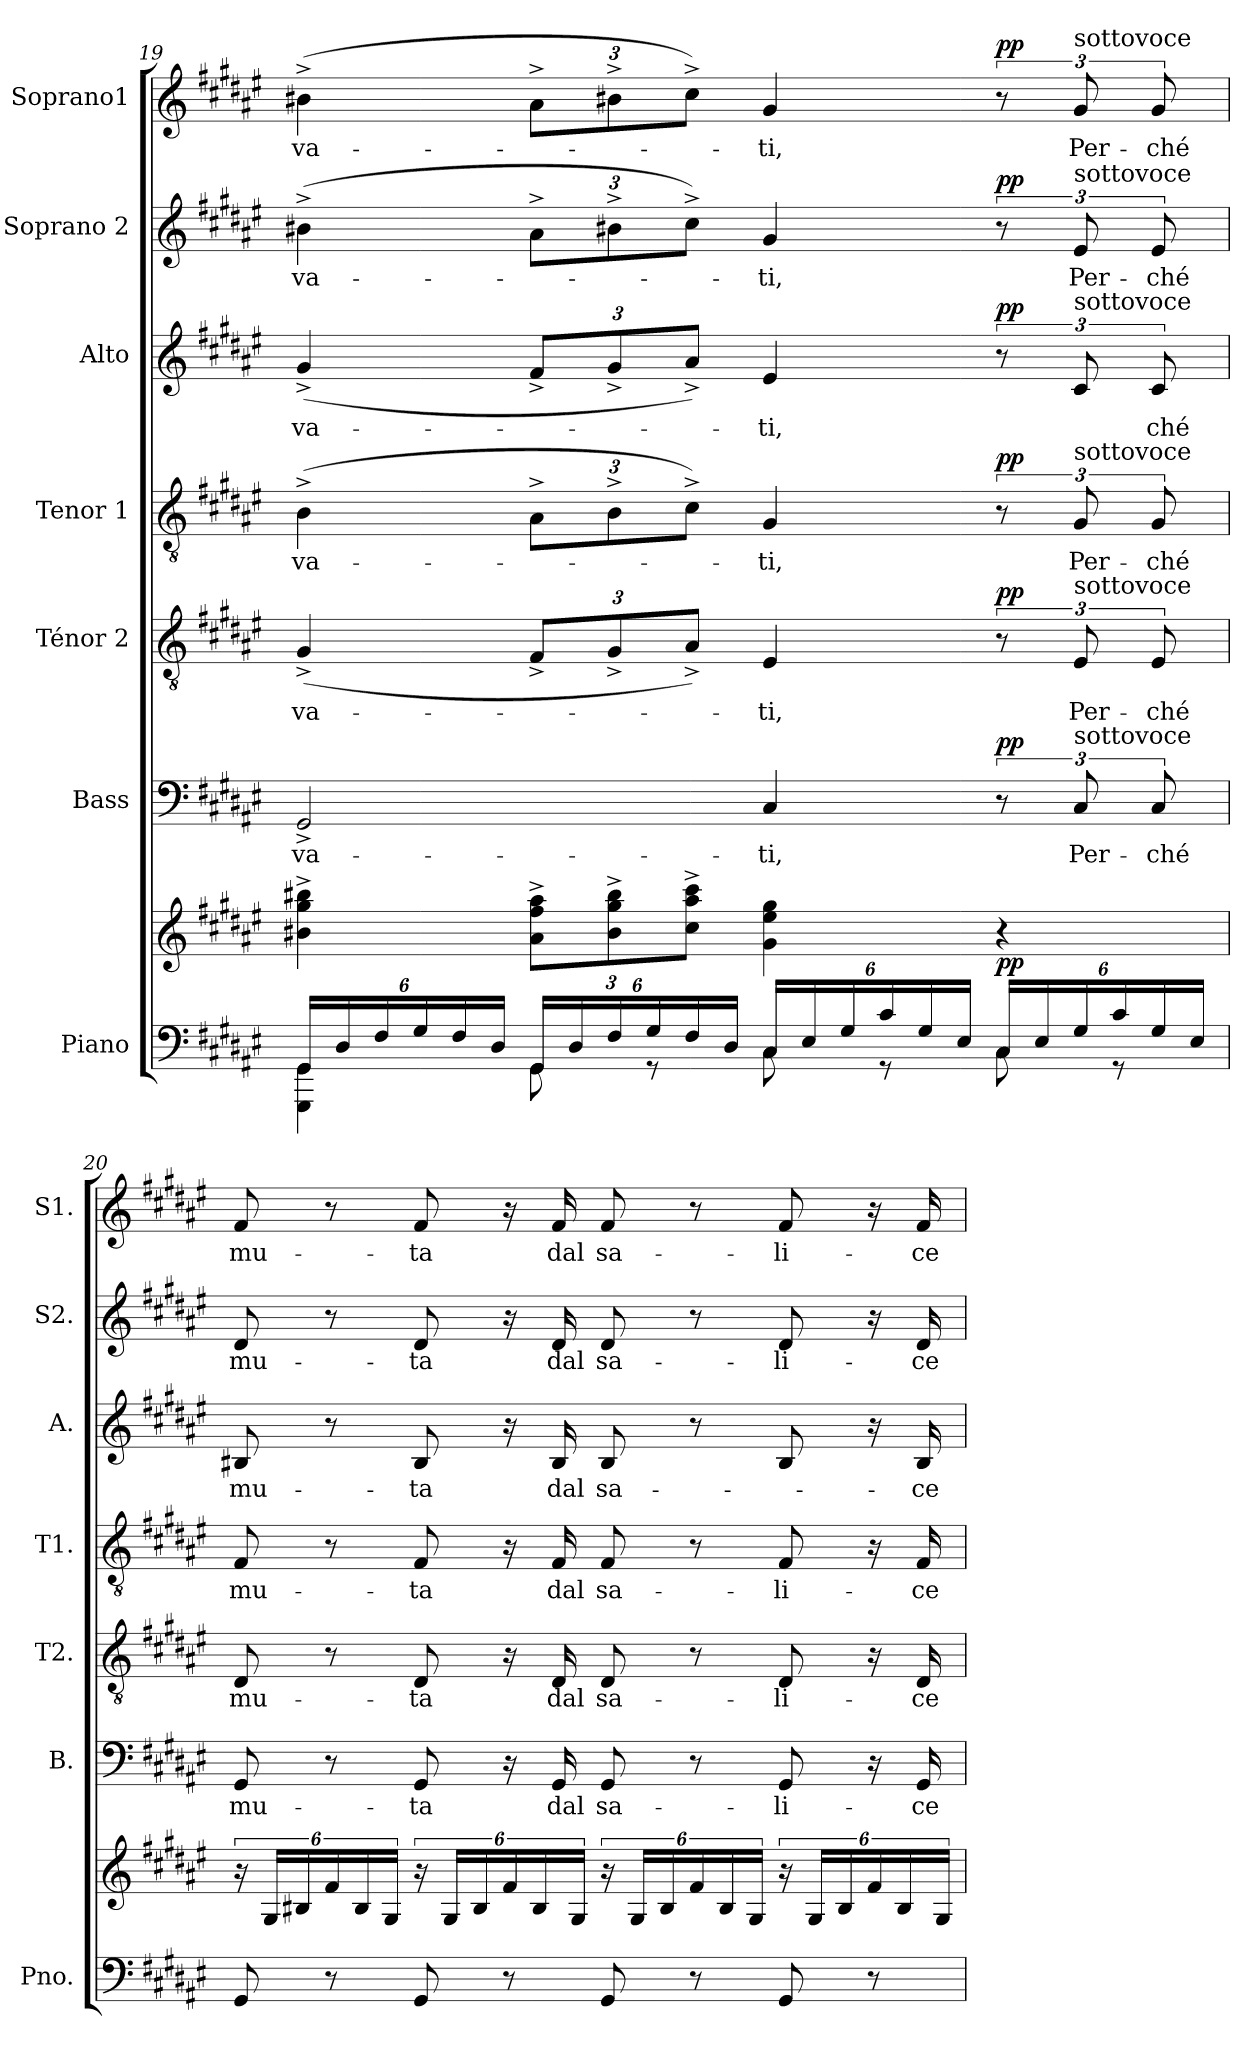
**kern	**kern	**dynam	**kern	**text	**dynam	**kern	**text	**dynam	**kern	**text	**dynam	**kern	**text	**dynam	**kern	**text	**dynam	**kern	**text	**dynam
*part7	*part7	*part7	*part6	*part6	*part6	*part5	*part5	*part5	*part4	*part4	*part4	*part3	*part3	*part3	*part2	*part2	*part2	*part1	*part1	*part1
*staff8	*staff7	*staff7/8	*staff6	*staff6	*staff6	*staff5	*staff5	*staff5	*staff4	*staff4	*staff4	*staff3	*staff3	*staff3	*staff2	*staff2	*staff2	*staff1	*staff1	*staff1
*I"Piano	*	*	*I"Bass	*	*	*I"Ténor 2	*	*	*I"Tenor 1	*	*	*I"Alto	*	*	*I"Soprano 2	*	*	*I"Soprano1	*	*
*I'Pno.	*	*	*I'B.	*	*	*I'T2.	*	*	*I'T1.	*	*	*I'A.	*	*	*I'S2.	*	*	*I'S1.	*	*
*clefF4	*clefG2	*	*clefF4	*	*	*clefGv2	*	*	*clefGv2	*	*	*clefG2	*	*	*clefG2	*	*	*clefG2	*	*
*k[f#c#g#d#a#e#]	*k[f#c#g#d#a#e#]	*	*k[f#c#g#d#a#e#]	*	*	*k[f#c#g#d#a#e#]	*	*	*k[f#c#g#d#a#e#]	*	*	*k[f#c#g#d#a#e#]	*	*	*k[f#c#g#d#a#e#]	*	*	*k[f#c#g#d#a#e#]	*	*
*Xbrackettup	*	*	*	*	*	*	*	*	*	*	*	*	*	*	*	*	*	*	*	*
=19	=19	=19	=19	=19	=19	=19	=19	=19	=19	=19	=19	=19	=19	=19	=19	=19	=19	=19	=19	=19
*^	*	*	*	*	*	*	*	*	*	*	*	*	*	*	*	*	*	*	*	*
24GG#/LL	4GGG#\ 4GG#\	4b#X\^ 4gg#\^ 4bb#X\^	.	2GG#^/	va-	.	(>4G#^/	va-	.	(>4B^\	va-	.	(>4g#^/	va-	.	(4b#X^\	va-	.	(4b#X^\	va-	.
24D#/	.	.	.	.	.	.	.	.	.	.	.	.	.	.	.	.	.	.	.	.	.
24F#/	.	.	.	.	.	.	.	.	.	.	.	.	.	.	.	.	.	.	.	.	.
24G#/	.	.	.	.	.	.	.	.	.	.	.	.	.	.	.	.	.	.	.	.	.
24F#/	.	.	.	.	.	.	.	.	.	.	.	.	.	.	.	.	.	.	.	.	.
24D#/JJ	.	.	.	.	.	.	.	.	.	.	.	.	.	.	.	.	.	.	.	.	.
*	*	*Xbrackettup	*	*	*	*	*Xbrackettup	*	*	*Xbrackettup	*	*	*Xbrackettup	*	*	*Xbrackettup	*	*	*Xbrackettup	*	*
24GG#/LL	8GG#\	12a#\^ 12ff#\^ 12aa#\^L	.	.	.	.	12F#^/L	.	.	12A#^\L	.	.	12f#^/L	.	.	12a#^\L	.	.	12a#^\L	.	.
24D#/	.	.	.	.	.	.	.	.	.	.	.	.	.	.	.	.	.	.	.	.	.
24F#/	.	12b#\^ 12gg#\^ 12bb#\^	.	.	.	.	12G#^/	.	.	12B^\	.	.	12g#^/	.	.	12b#X^\	.	.	12b#X^\	.	.
24G#/	8r	.	.	.	.	.	.	.	.	.	.	.	.	.	.	.	.	.	.	.	.
24F#/	.	12cc#\^ 12aa#\^ 12ccc#\^J	.	.	.	.	12A#^/J)	.	.	12c#^\J)	.	.	12a#^/J)	.	.	12cc#^\J)	.	.	12cc#^\J)	.	.
24D#/JJ	.	.	.	.	.	.	.	.	.	.	.	.	.	.	.	.	.	.	.	.	.
24C#/LL	8C#\	4g#\ 4ee#\ 4gg#\	.	4C#/	-ti,	.	4E#/	-ti,	.	4G#/	-ti,	.	4e#/	-ti,	.	4g#/	-ti,	.	4g#/	-ti,	.
24E#/	.	.	.	.	.	.	.	.	.	.	.	.	.	.	.	.	.	.	.	.	.
24G#/	.	.	.	.	.	.	.	.	.	.	.	.	.	.	.	.	.	.	.	.	.
24c#/	8r	.	.	.	.	.	.	.	.	.	.	.	.	.	.	.	.	.	.	.	.
24G#/	.	.	.	.	.	.	.	.	.	.	.	.	.	.	.	.	.	.	.	.	.
24E#/JJ	.	.	.	.	.	.	.	.	.	.	.	.	.	.	.	.	.	.	.	.	.
*	*	*	*	*	*	*	*brackettup	*	*	*brackettup	*	*	*brackettup	*	*	*brackettup	*	*	*brackettup	*	*
!	!	!	!LO:DY:b	!	!	!LO:DY:a	!	!	!LO:DY:a	!	!	!LO:DY:a	!	!	!LO:DY:a	!	!	!LO:DY:a	!	!	!LO:DY:a
24C#/LL	8C#\	4r	pp	12r	.	pp	12r	.	pp	12r	.	pp	12r	.	pp	12r	.	pp	12r	.	pp
24E#/	.	.	.	.	.	.	.	.	.	.	.	.	.	.	.	.	.	.	.	.	.
!	!	!	!	!	!	!	!	!	!	!	!	!	!	!	!	!	!	!	!LO:TX:a:t=sottovoce	!	!
!	!	!	!	!	!	!	!	!	!	!	!	!	!	!	!	!LO:TX:a:t=sottovoce	!	!	!	!	!
!	!	!	!	!	!	!	!	!	!	!	!	!	!LO:TX:a:t=sottovoce	!	!	!	!	!	!	!	!
!	!	!	!	!	!	!	!	!	!	!LO:TX:a:t=sottovoce	!	!	!	!	!	!	!	!	!	!	!
!	!	!	!	!	!	!	!LO:TX:a:t=sottovoce	!	!	!	!	!	!	!	!	!	!	!	!	!	!
!	!	!	!	!LO:TX:a:t=sottovoce	!	!	!	!	!	!	!	!	!	!	!	!	!	!	!	!	!
24G#/	.	.	.	12C#/	Per-	.	12E#/	Per-	.	12G#/	Per-	.	12c#/	.	.	12e#/	Per-	.	12g#/	Per-	.
24c#/	8r	.	.	.	.	.	.	.	.	.	.	.	.	.	.	.	.	.	.	.	.
24G#/	.	.	.	12C#/	-ché	.	12E#/	-ché	.	12G#/	-ché	.	12c#/	-ché	.	12e#/	-ché	.	12g#/	-ché	.
24E#/JJ	.	.	.	.	.	.	.	.	.	.	.	.	.	.	.	.	.	.	.	.	.
*v	*v	*	*	*	*	*	*	*	*	*	*	*	*	*	*	*	*	*	*	*	*
!!LO:PB:g=z
=20	=20	=20	=20	=20	=20	=20	=20	=20	=20	=20	=20	=20	=20	=20	=20	=20	=20	=20	=20	=20
*	*brackettup	*	*	*	*	*	*	*	*	*	*	*	*	*	*	*	*	*	*	*
8GG#/	24r	.	8GG#/	mu-	.	8D#/	mu-	.	8F#/	mu-	.	8B#X/	mu-	.	8d#/	mu-	.	8f#/	mu-	.
.	24G#/LL	.	.	.	.	.	.	.	.	.	.	.	.	.	.	.	.	.	.	.
.	24B#X/	.	.	.	.	.	.	.	.	.	.	.	.	.	.	.	.	.	.	.
8r	24f#/	.	8r	.	.	8r	.	.	8r	.	.	8r	.	.	8r	.	.	8r	.	.
.	24B#/	.	.	.	.	.	.	.	.	.	.	.	.	.	.	.	.	.	.	.
.	24G#/JJ	.	.	.	.	.	.	.	.	.	.	.	.	.	.	.	.	.	.	.
8GG#/	24r	.	8GG#/	-ta	.	8D#/	-ta	.	8F#/	-ta	.	8B#/	-ta	.	8d#/	-ta	.	8f#/	-ta	.
.	24G#/LL	.	.	.	.	.	.	.	.	.	.	.	.	.	.	.	.	.	.	.
.	24B#/	.	.	.	.	.	.	.	.	.	.	.	.	.	.	.	.	.	.	.
8r	24f#/	.	16r	.	.	16r	.	.	16r	.	.	16r	.	.	16r	.	.	16r	.	.
.	24B#/	.	.	.	.	.	.	.	.	.	.	.	.	.	.	.	.	.	.	.
.	.	.	16GG#/	dal	.	16D#/	dal	.	16F#/	dal	.	16B#/	dal	.	16d#/	dal	.	16f#/	dal	.
.	24G#/JJ	.	.	.	.	.	.	.	.	.	.	.	.	.	.	.	.	.	.	.
8GG#/	24r	.	8GG#/	sa-	.	8D#/	sa-	.	8F#/	sa-	.	8B#/	sa-	.	8d#/	sa-	.	8f#/	sa-	.
.	24G#/LL	.	.	.	.	.	.	.	.	.	.	.	.	.	.	.	.	.	.	.
.	24B#/	.	.	.	.	.	.	.	.	.	.	.	.	.	.	.	.	.	.	.
8r	24f#/	.	8r	.	.	8r	.	.	8r	.	.	8r	.	.	8r	.	.	8r	.	.
.	24B#/	.	.	.	.	.	.	.	.	.	.	.	.	.	.	.	.	.	.	.
.	24G#/JJ	.	.	.	.	.	.	.	.	.	.	.	.	.	.	.	.	.	.	.
8GG#/	24r	.	8GG#/	-li-	.	8D#/	-li-	.	8F#/	-li-	.	8B#/	.	.	8d#/	-li-	.	8f#/	-li-	.
.	24G#/LL	.	.	.	.	.	.	.	.	.	.	.	.	.	.	.	.	.	.	.
.	24B#/	.	.	.	.	.	.	.	.	.	.	.	.	.	.	.	.	.	.	.
8r	24f#/	.	16r	.	.	16r	.	.	16r	.	.	16r	.	.	16r	.	.	16r	.	.
.	24B#/	.	.	.	.	.	.	.	.	.	.	.	.	.	.	.	.	.	.	.
.	.	.	16GG#/	-ce	.	16D#/	-ce	.	16F#/	-ce	.	16B#/	-ce	.	16d#/	-ce	.	16f#/	-ce	.
.	24G#/JJ	.	.	.	.	.	.	.	.	.	.	.	.	.	.	.	.	.	.	.
=	=	=	=	=	=	=	=	=	=	=	=	=	=	=	=	=	=	=	=	=
*-	*-	*-	*-	*-	*-	*-	*-	*-	*-	*-	*-	*-	*-	*-	*-	*-	*-	*-	*-	*-
